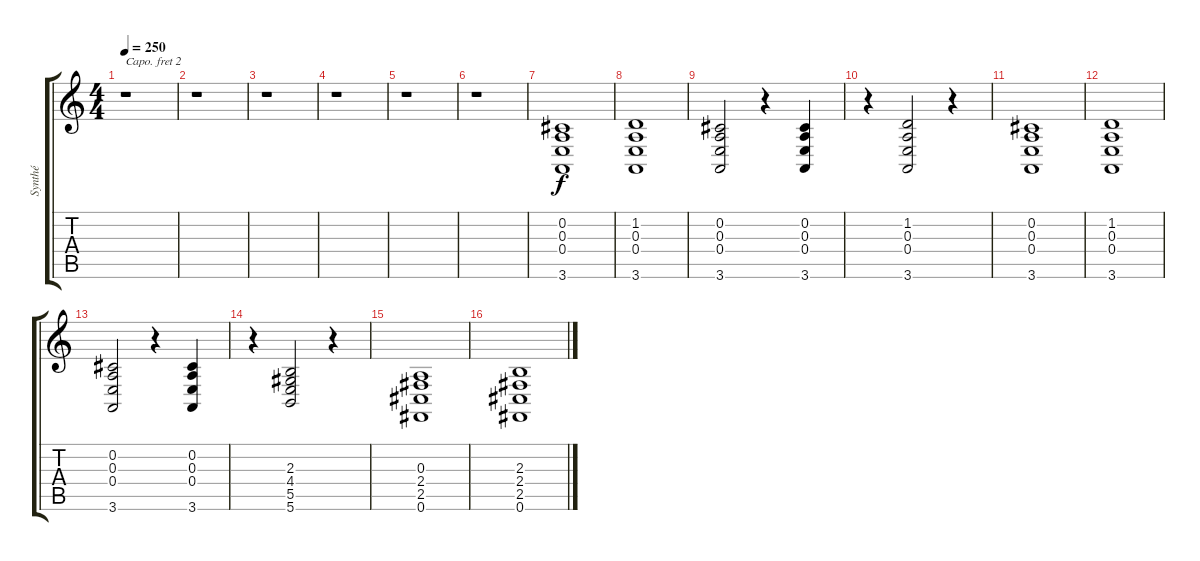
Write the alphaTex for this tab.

\track ("Synthé" "Synthé") {instrument pad7halo}
\staff {score tabs}
\capo 2
\tuning (E4 B3 G3 D3 A2 E2) {hide}
\ts (4 4)
\tempo 250
\clef g2
\ks c
r.1{dy f} |
r.1 |
r.1 |
r.1 |
r.1 |
r.1 |
(0.2 0.3 0.4 3.6).1 |
(1.2 0.3 0.4 3.6).1 |
(0.2 0.3 0.4 3.6).2 r.4 (0.2 0.3 0.4 3.6).4 |
r.4 (1.2 0.3 0.4 3.6).2 r.4 |
(0.2 0.3 0.4 3.6).1 |
(1.2 0.3 0.4 3.6).1 |
(0.2 0.3 0.4 3.6).2 r.4 (0.2 0.3 0.4 3.6).4 |
r.4 (2.3 4.4 5.5 5.6).2 r.4 |
(0.3 2.4 2.5 0.6).1 |
(2.3 2.4 2.5 0.6).1
